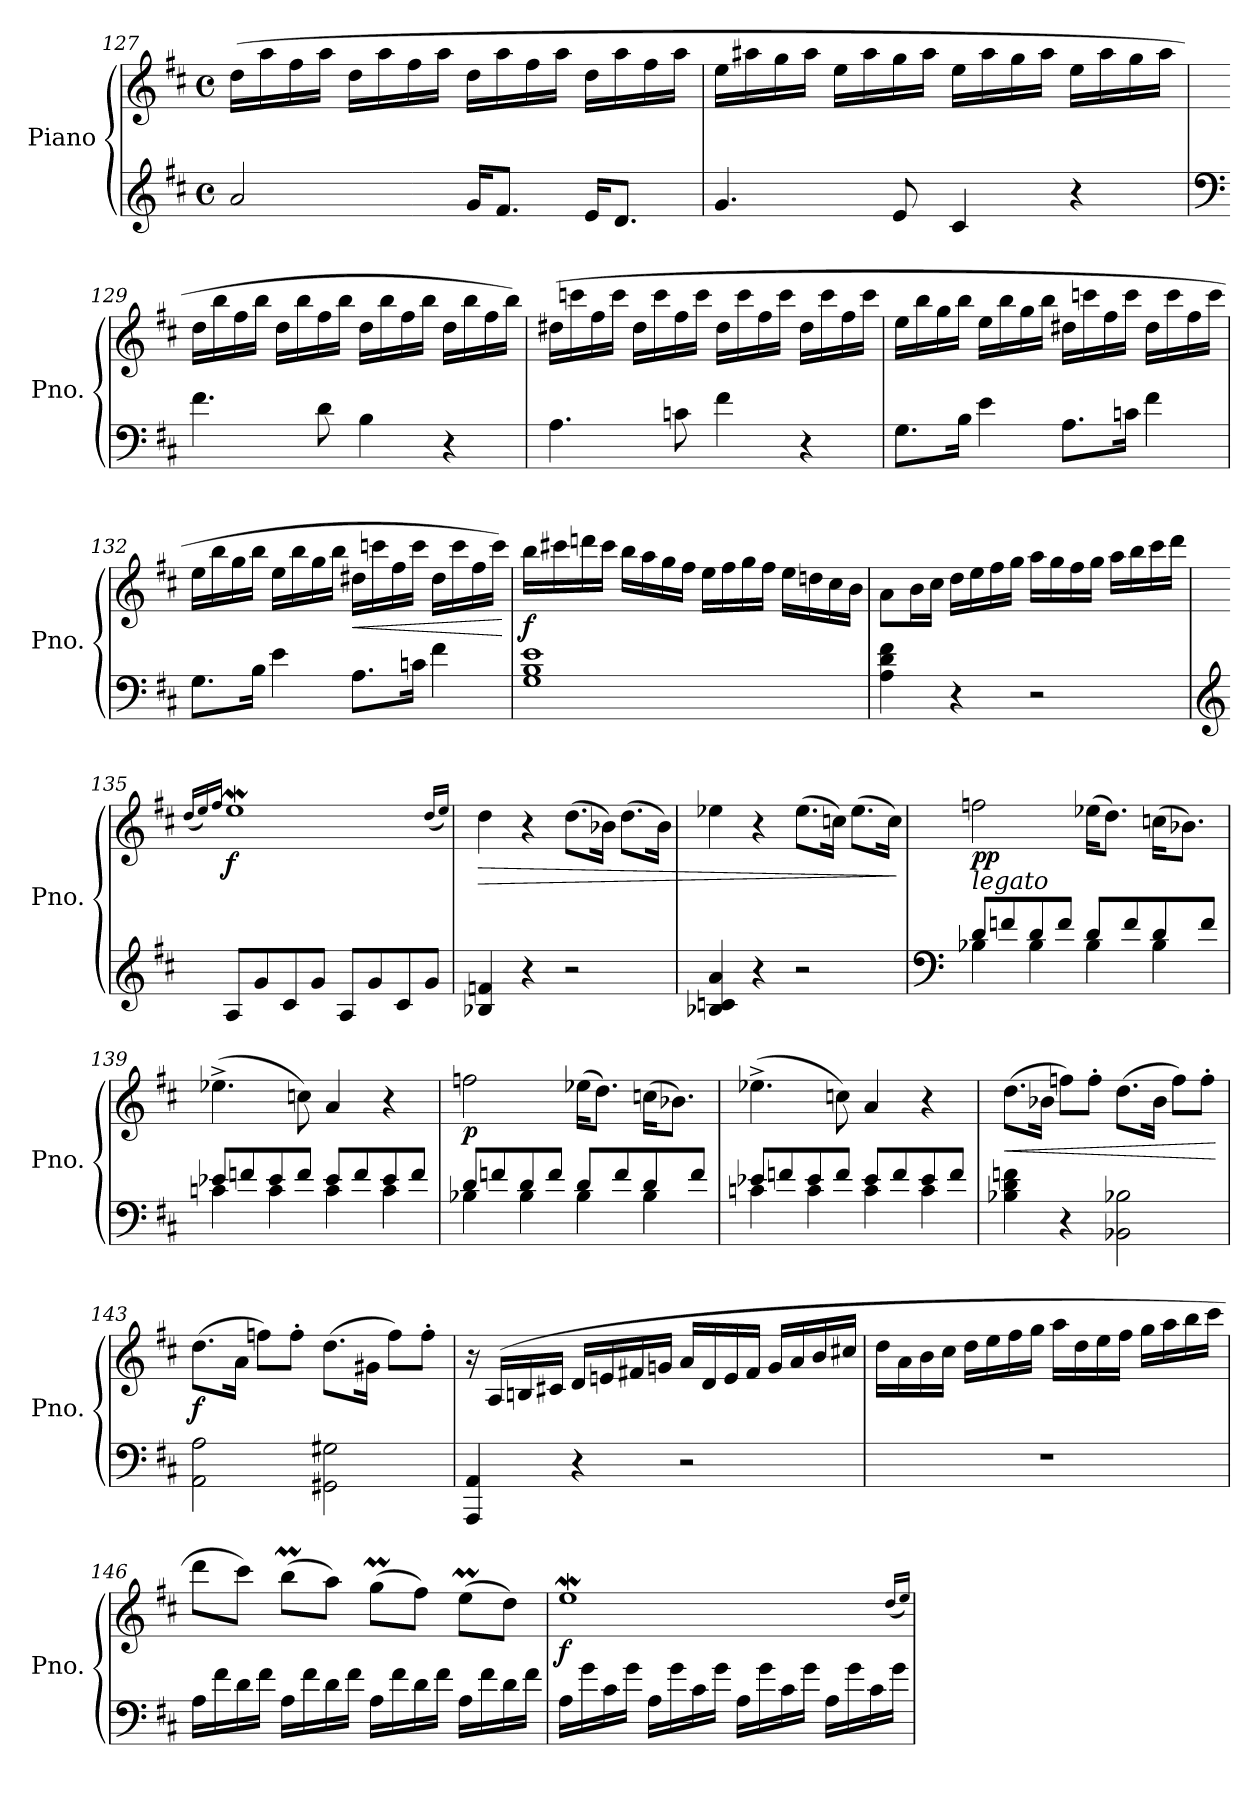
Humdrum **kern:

**kern	**kern	**dynam
*part1	*part1	*part1
*staff2	*staff1	*staff1/2
*I"Piano	*	*
*I'Pno.	*	*
!!LO:LB:g=z
*clefG2	*clefG2	*
*k[f#c#]	*k[f#c#]	*
*M4/4	*M4/4	*
*met(c)	*met(c)	*
=127	=127	=127
2a/	(>16dd\LL	.
.	16aa\	.
.	16ff#\	.
.	16aa\JJ	.
.	16dd\LL	.
.	16aa\	.
.	16ff#\	.
.	16aa\JJ	.
16g/KL	16dd\LL	.
8.f#/J	16aa\	.
.	16ff#\	.
.	16aa\JJ	.
16e/KL	16dd\LL	.
8.d/J	16aa\	.
.	16ff#\	.
.	16aa\JJ	.
=128	=128	=128
4.g/	16ee\LL	.
.	16aa#X\	.
.	16gg\	.
.	16aa#\JJ	.
.	16ee\LL	.
.	16aa#\	.
8e/	16gg\	.
.	16aa#\JJ	.
4c#/	16ee\LL	.
.	16aa#\	.
.	16gg\	.
.	16aa#\JJ	.
4r	16ee\LL	.
.	16aa#\	.
.	16gg\	.
.	16aa#\JJ	.
=129	=129	=129
*clefF4	*	*
4.f#\	16dd\LL	.
.	16bb\	.
.	16ff#\	.
.	16bb\JJ	.
.	16dd\LL	.
.	16bb\	.
8d\	16ff#\	.
.	16bb\JJ	.
4B\	16dd\LL	.
.	16bb\	.
.	16ff#\	.
.	16bb\JJ	.
4r	16dd\LL	.
.	16bb\	.
.	16ff#\	.
.	16bb\JJ)	.
!!LO:LB:g=z
=130	=130	=130
4.A\	(>16dd#X\LL	.
.	16cccn\	.
.	16ff#\	.
.	16ccc\JJ	.
.	16dd#\LL	.
.	16ccc\	.
8cn\	16ff#\	.
.	16ccc\JJ	.
4f#\	16dd#\LL	.
.	16ccc\	.
.	16ff#\	.
.	16ccc\JJ	.
4r	16dd#\LL	.
.	16ccc\	.
.	16ff#\	.
.	16ccc\JJ	.
=131	=131	=131
8.G\L	16ee\LL	.
.	16bb\	.
.	16gg\	.
16B\Jk	16bb\JJ	.
4e\	16ee\LL	.
.	16bb\	.
.	16gg\	.
.	16bb\JJ	.
8.A\L	16dd#X\LL	.
.	16cccn\	.
.	16ff#\	.
16cn\Jk	16ccc\JJ	.
4f#\	16dd#\LL	.
.	16ccc\	.
.	16ff#\	.
.	16ccc\JJ	.
=132	=132	=132
8.G\L	16ee\LL	.
.	16bb\	.
.	16gg\	.
16B\Jk	16bb\JJ	.
4e\	16ee\LL	.
.	16bb\	.
.	16gg\	.
.	16bb\JJ	.
!	!	!LO:HP:b
8.A\L	16dd#X\LL	<
.	16cccn\	.
.	16ff#\	.
16cn\Jk	16ccc\JJ	.
4f#\	16dd#\LL	.
.	16ccc\	.
.	16ff#\	.
.	16ccc\JJ)	.
.	.	[
!!LO:LB:g=z
=133	=133	=133
!	!	!LO:DY:b
1G 1B 1e	16bb\LL	f
.	16ccc#X\	.
.	16dddn\	.
.	16ccc#\JJ	.
.	16bb\LL	.
.	16aa\	.
.	16gg\	.
.	16ff#\JJ	.
.	16ee\LL	.
.	16ff#\	.
.	16gg\	.
.	16ff#\JJ	.
.	16ee\LL	.
.	16ddn\	.
.	16cc#\	.
.	16b\JJ	.
=134	=134	=134
4A\ 4d\ 4f#\	8a\L	.
.	16b\L	.
.	16cc#\JJ	.
4r	16dd\LL	.
.	16ee\	.
.	16ff#\	.
.	16gg\JJ	.
2r	16aa\LL	.
.	16gg\	.
.	16ff#\	.
.	16gg\JJ	.
.	16aa\LL	.
.	16bb\	.
.	16ccc#\	.
*	*MM80	*
.	16ddd\JJ	.
=135	=135	=135
*clefG2	*	*
*	*MM160	*
.	(<16qdd/LL	.
.	16qee/)	.
.	16qff#/JJ	.
!	!	!LO:DY:b
8A/L	1eeW	f
8g/	.	.
8c#/	.	.
8g/J	.	.
8A/L	.	.
8g/	.	.
8c#/	.	.
8g/J	.	.
.	(>16qdd/LL	.
.	16qee/JJ)	.
!!LO:PB:g=z
=136	=136	=136
!	!	!LO:HP:b
4B-X/ 4fn/	4dd\	>
4r	4r	.
2r	(>8.dd\L	.
.	16b-X\Jk)	.
.	(>8.dd\L	.
.	16b-\Jk)	.
=137	=137	=137
4B-X/ 4cn/ 4a/	4ee-X\	.
4r	4r	.
2r	(>8.ee-\L	.
.	16ccn\Jk)	.
.	(>8.ee-\L	.
.	16cc\Jk)	.
.	.	]
=138	=138	=138
*clefF4	*	*
*^	*	*
!	!	!LO:TX:b:i:t=legato	!
!	!	!	!LO:DY:b
!	!	!	!LO:DY:n=1:b
8d/L	4B-X\	2ffn\	p p
8fn/	.	.	.
8d/	4B-\	.	.
8f/J	.	.	.
8d/L	4B-\	(>16ee-X\KL	.
.	.	8.dd\J)	.
8f/	.	.	.
8d/	4B-\	(>16ccn\KL	.
.	.	8.b-X\J)	.
8f/J	.	.	.
=139	=139	=139	=139
8e-X/L	4cn\	(>4.ee-X^\	.
8fn/	.	.	.
8e-/	4c\	.	.
8f/J	.	8ccn\)	.
8e-/L	4c\	4a/	.
8f/	.	.	.
8e-/	4c\	4r	.
8f/J	.	.	.
=140	=140	=140	=140
!	!	!	!LO:DY:b
8d/L	4B-X\	2ffn\	p
8fn/	.	.	.
8d/	4B-\	.	.
8f/J	.	.	.
8d/L	4B-\	(>16ee-X\KL	.
.	.	8.dd\J)	.
8f/	.	.	.
8d/	4B-\	(>16ccn\KL	.
.	.	8.b-X\J)	.
8f/J	.	.	.
!!LO:LB:g=z
=141	=141	=141	=141
8e-X/L	4cn\	(>4.ee-X^\	.
8fn/	.	.	.
8e-/	4c\	.	.
8f/J	.	8ccn\)	.
8e-/L	4c\	4a/	.
8f/	.	.	.
8e-/	4c\	4r	.
8f/J	.	.	.
*v	*v	*	*
=142	=142	=142
!	!	!LO:HP:b
4B-X\ 4d\ 4fn\	(>8.dd\L	<
.	16b-X\Jk	.
4r	8ffn\L)	.
.	8ff'\J	.
2BB-X\ 2B-X\	(>8.dd\L	.
.	16b-\Jk	.
.	8ff\L)	.
.	8ff'\J	.
.	.	[
=143	=143	=143
!	!	!LO:DY:b
2AA\ 2A\	(>8.dd\L	f
.	16a\Jk	.
.	8ffn\L)	.
.	8ff'\J	.
2GG#X\ 2G#X\	(>8.dd\L	.
.	16g#X\Jk	.
.	8ff\L)	.
.	8ff'\J	.
=144	=144	=144
4AAA/ 4AA/	16r	.
.	(>16A/LL	.
.	16Bn/	.
.	16c#X/JJ	.
4r	16d/LL	.
.	16en/	.
.	16f#X/	.
.	16gn/JJ	.
2r	16a/LL	.
.	16d/	.
.	16e/	.
.	16f#/JJ	.
.	16g/LL	.
.	16a/	.
.	16b/	.
.	16cc#X/JJ	.
!!LO:LB:g=z
=145	=145	=145
1r	16dd\LL	.
.	16a\	.
.	16b\	.
.	16cc#\JJ	.
.	16dd\LL	.
.	16ee\	.
.	16ff#\	.
.	16gg\JJ	.
.	16aa\LL	.
.	16dd\	.
.	16ee\	.
.	16ff#\JJ	.
.	16gg\LL	.
.	16aa\	.
.	16bb\	.
.	16ccc#\JJ	.
=146	=146	=146
16A\LL	8ddd\L	.
16f#\	.	.
16d\	8ccc#\J)	.
16f#\JJ	.	.
16A\LL	(>8bbM\L	.
16f#\	.	.
16d\	8aa\J)	.
16f#\JJ	.	.
16A\LL	(>8ggM\L	.
16f#\	.	.
16d\	8ff#\J)	.
16f#\JJ	.	.
16A\LL	(>8eeM\L	.
16f#\	.	.
16d\	8dd\J)	.
16f#\JJ	.	.
=147	=147	=147
!	!	!LO:DY:b
16A\LL	1eeW	f
16g\	.	.
16c#\	.	.
16g\JJ	.	.
16A\LL	.	.
16g\	.	.
16c#\	.	.
16g\JJ	.	.
16A\LL	.	.
16g\	.	.
16c#\	.	.
16g\JJ	.	.
16A\LL	.	.
16g\	.	.
16c#\	.	.
16g\JJ	.	.
.	(>16qdd/LL	.
.	16qee/JJ)	.
=	=	=
*-	*-	*-
